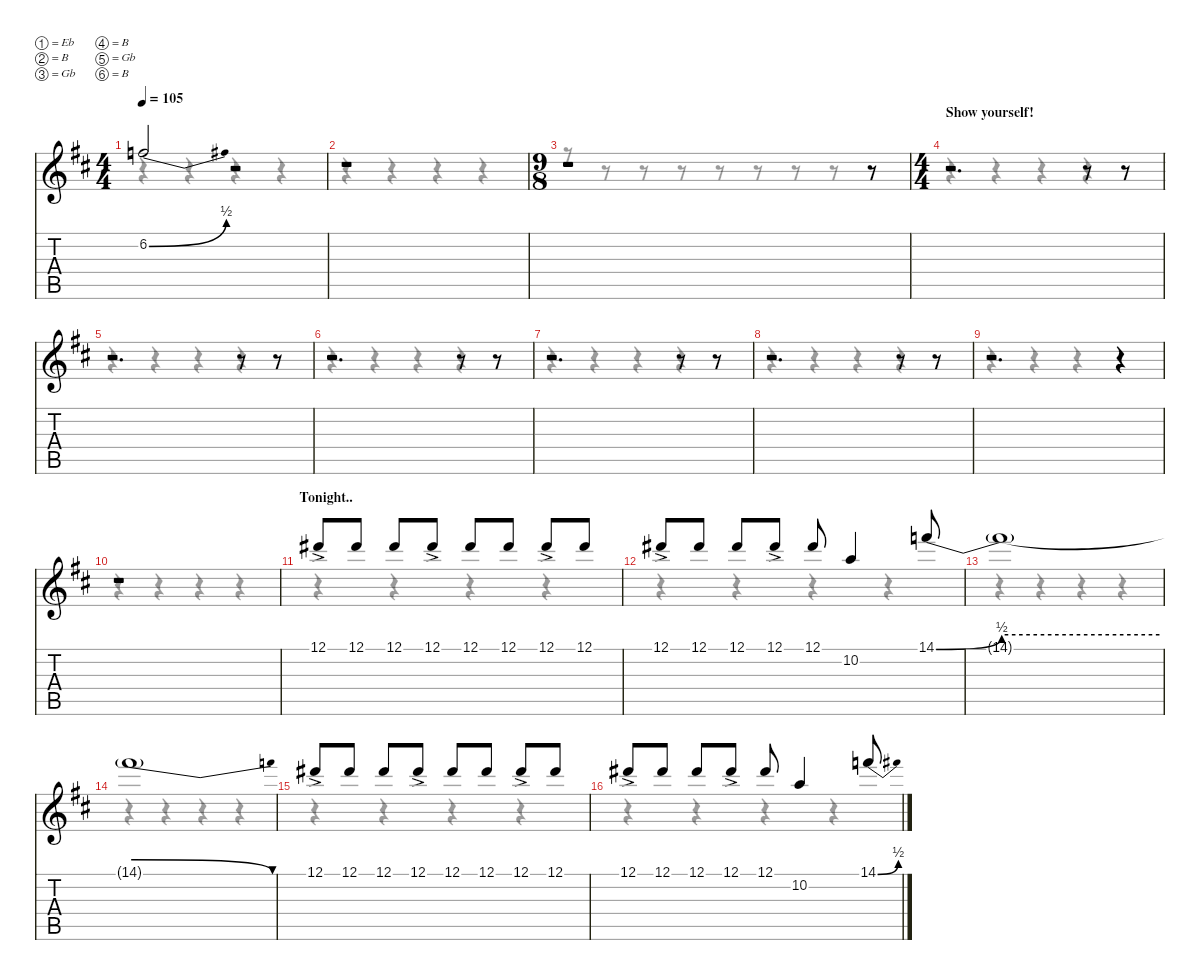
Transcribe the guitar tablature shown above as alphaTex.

\defaultSystemsLayout 4
\hideDynamics
\bracketExtendMode nobrackets
\singleTrackTrackNamePolicy hidden
\multiTrackTrackNamePolicy hidden
\firstSystemTrackNameMode fullname
\firstSystemTrackNameOrientation horizontal
\otherSystemsTrackNameOrientation horizontal
\track ("Solo/ Add. Guitar" "od.guit.") {instrument overdrivenguitar}
\staff {score tabs}
\tuning (Eb4 B3 Gb3 B2 Gb2 B1)
\voice
\ts (4 4)
\tempo 105
\clef g2
\ks bminor
6.2{be (bend 0 0 60 2) t acc forcenatural}.2{dy f beam Up} r.2{beam Up} |
r.1{beam Up} |
\ts (9 8)
\beaming (8 3 2 2 2)
r.1{beam Up} r.8{beam Up} |
\ts (4 4)
\beaming (8 2 2 2 2)
\section ("" "Show yourself!")
r.2{d beam Up} r.8{beam Up} r.8{beam Up} |
r.2{d beam Up} r.8{beam Up} r.8{beam Up} |
r.2{d beam Up} r.8{beam Up} r.8{beam Up} |
r.2{d beam Up} r.8{beam Up} r.8{beam Up} |
r.2{d beam Up} r.8{beam Up} r.8{beam Up} |
r.2{d beam Up} r.4{beam Up} |
r.1{beam Up} |
\section ("" "Tonight..")
12.1{ac acc #}.8{dy pp beam Up} 12.1{acc #}.8{dy p beam Up} 12.1{acc #}.8{beam Up} 12.1{ac acc #}.8{dy pp beam Up} 12.1{acc #}.8{dy p beam Up} 12.1{acc #}.8{beam Up} 12.1{ac acc #}.8{dy pp beam Up} 12.1{acc #}.8{dy p beam Up} |
12.1{ac acc #}.8{dy pp beam Up} 12.1{acc #}.8{dy p beam Up} 12.1{acc #}.8{beam Up} 12.1{ac acc #}.8{dy mp beam Up} 12.1{acc #}.8{dy f beam Up} 10.2{acc forcenatural}.4{beam Up} 14.1{be (bend 0 0 60 2) acc forcenatural}.8{beam Up} |
14.1{be (hold 0 2 60 2) t}.1{beam Up} |
14.1{be (release 0 2 60 0) t}.1{beam Up} |
12.1{ac acc #}.8{dy pp beam Up} 12.1{acc #}.8{dy p beam Up} 12.1{acc #}.8{beam Up} 12.1{ac acc #}.8{dy pp beam Up} 12.1{acc #}.8{dy p beam Up} 12.1{acc #}.8{beam Up} 12.1{ac acc #}.8{dy pp beam Up} 12.1{acc #}.8{dy p beam Up} |
12.1{ac acc #}.8{dy pp beam Up} 12.1{acc #}.8{dy p beam Up} 12.1{acc #}.8{beam Up} 12.1{ac acc #}.8{dy pp beam Up} 12.1{acc #}.8{dy f beam Up} 10.2{acc forcenatural}.4{beam Up} 14.1{be (bend 0 0 60 2) acc forcenatural}.8{beam Up}
\voice
\clef g2
\ottava regular
\simile none
\ks bminor
r.4{dy mf beam Down} r.4{beam Down} r.4{beam Down} r.4{beam Down} |
r.4{beam Down} r.4{beam Down} r.4{beam Down} r.4{beam Down} |
r.8{beam Down} r.8{beam Down} r.8{beam Down} r.8{beam Down} r.8{beam Down} r.8{beam Down} r.8{beam Down} r.8{beam Down} r.8{beam Down} |
r.4{beam Down} r.4{beam Down} r.4{beam Down} r.4{beam Down} |
r.4{beam Down} r.4{beam Down} r.4{beam Down} r.4{beam Down} |
r.4{beam Down} r.4{beam Down} r.4{beam Down} r.4{beam Down} |
r.4{beam Down} r.4{beam Down} r.4{beam Down} r.4{beam Down} |
r.4{beam Down} r.4{beam Down} r.4{beam Down} r.4{beam Down} |
r.4{beam Down} r.4{beam Down} r.4{beam Down} r.4{beam Down} |
r.4{beam Down} r.4{beam Down} r.4{beam Down} r.4{beam Down} |
r.4{beam Down} r.4{beam Down} r.4{beam Down} r.4{beam Down} |
r.4{beam Down} r.4{beam Down} r.4{beam Down} r.4{beam Down} |
r.4{beam Down} r.4{beam Down} r.4{beam Down} r.4{beam Down} |
r.4{beam Down} r.4{beam Down} r.4{beam Down} r.4{beam Down} |
r.4{beam Down} r.4{beam Down} r.4{beam Down} r.4{beam Down} |
r.4{beam Down} r.4{beam Down} r.4{beam Down} r.4{beam Down}
